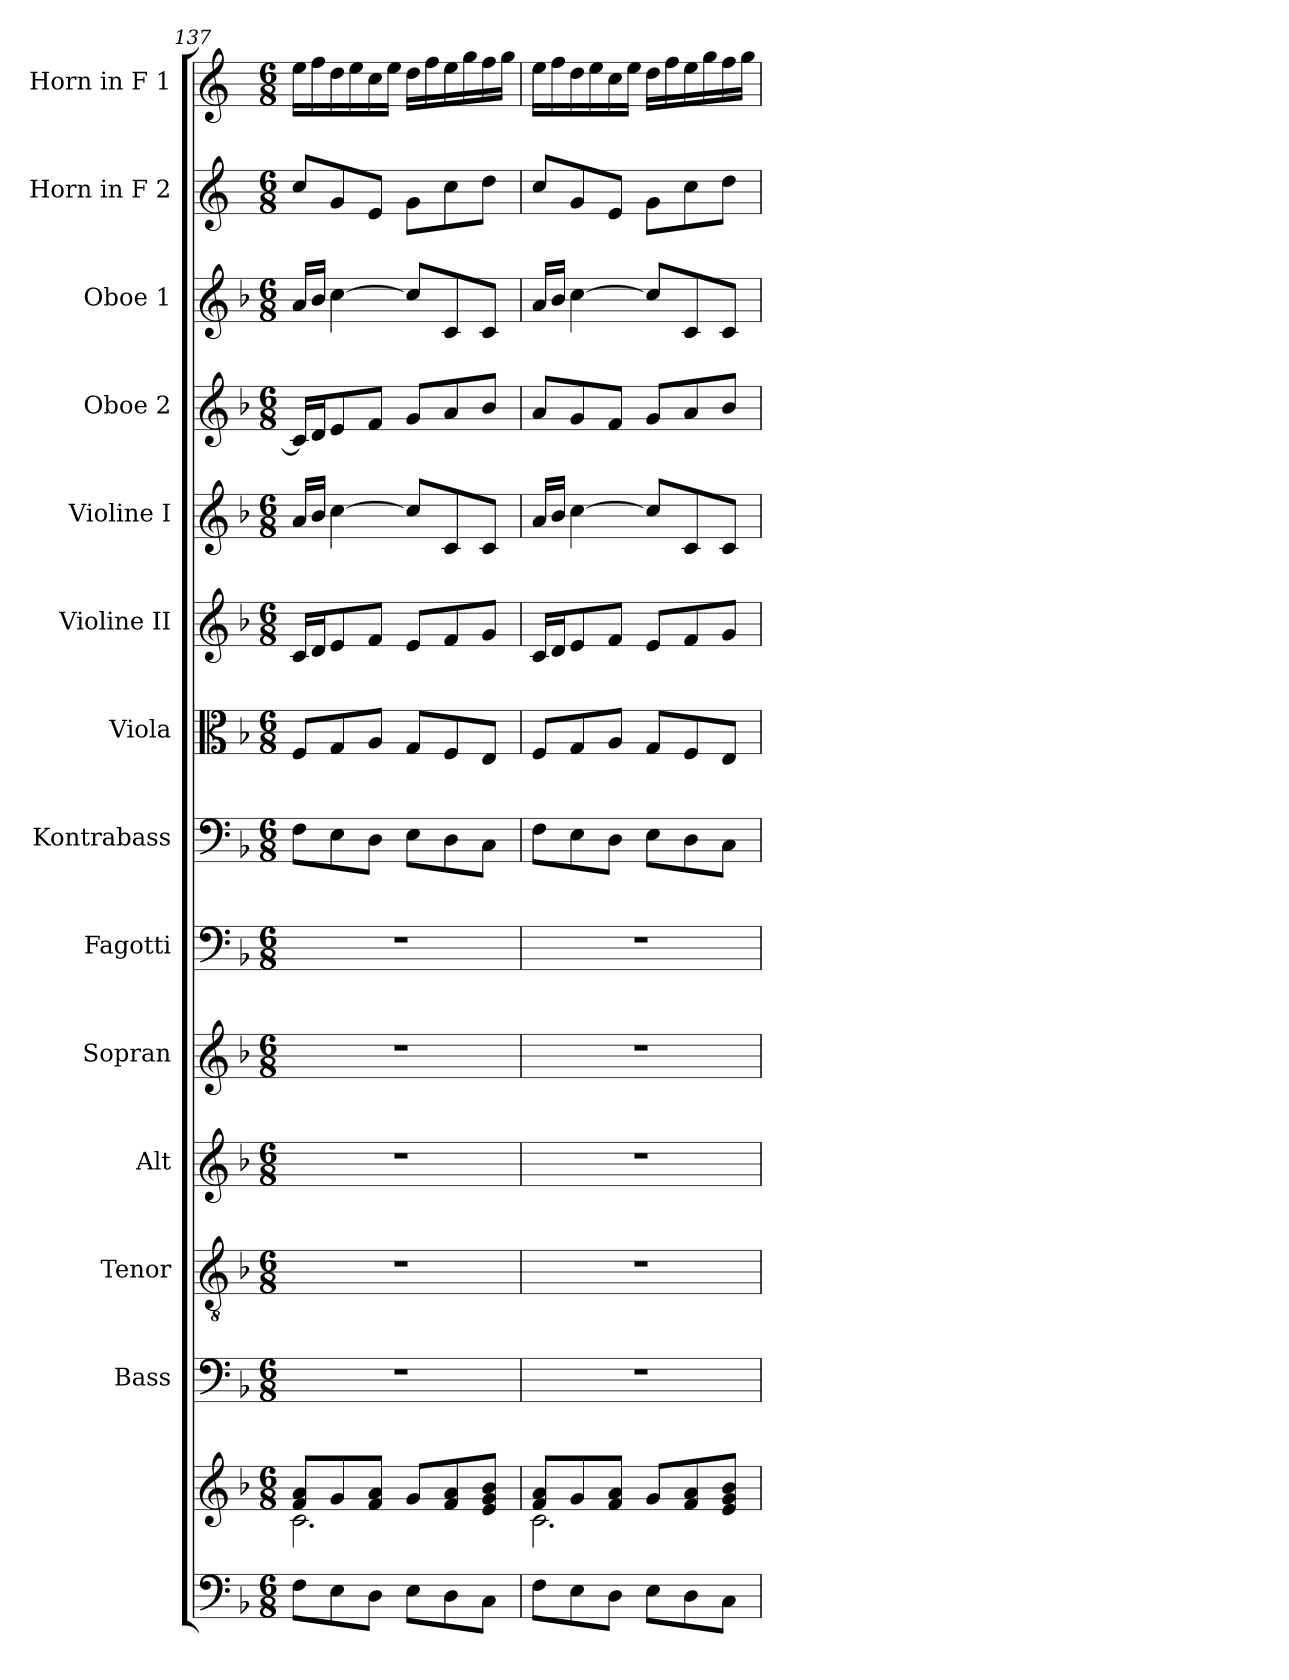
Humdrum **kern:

**kern	**kern	**kern	**kern	**kern	**kern	**kern	**kern	**kern	**kern	**kern	**kern	**kern	**kern	**kern
*part14	*part14	*part13	*part12	*part11	*part10	*part9	*part8	*part7	*part6	*part5	*part4	*part3	*part2	*part1
*staff15	*staff14	*staff13	*staff12	*staff11	*staff10	*staff9	*staff8	*staff7	*staff6	*staff5	*staff4	*staff3	*staff2	*staff1
*	*	*I"Bass	*I"Tenor	*I"Alt	*I"Sopran	*I"Fagotti	*I"Kontrabass	*I"Viola	*I"Violine II	*I"Violine I	*I"Oboe 2	*I"Oboe 1	*I"Horn in F 2	*I"Horn in F 1
*	*	*I'B.	*I'T.	*I'A.	*I'S.	*I'Fg.	*I'Kb.	*I'Vla.	*I'Vl. II	*I'Vl. I	*I'Ob. 2	*I'Ob. 1	*	*
*clefF4	*clefG2	*clefF4	*clefGv2	*clefG2	*clefG2	*clefF4	*clefF4	*clefC3	*clefG2	*clefG2	*clefG2	*clefG2	*clefG2	*clefG2
*	*	*	*	*	*	*	*ITrd7c12	*	*	*	*	*	*ITrd4c7	*ITrd4c7
*k[b-]	*k[b-]	*k[b-]	*k[b-]	*k[b-]	*k[b-]	*k[b-]	*k[b-]	*k[b-]	*k[b-]	*k[b-]	*k[b-]	*k[b-]	*k[b-]	*k[b-]
*F:	*F:	*F:	*F:	*F:	*F:	*F:	*F:	*F:	*F:	*F:	*F:	*F:	*F:	*F:
*M6/8	*M6/8	*M6/8	*M6/8	*M6/8	*M6/8	*M6/8	*M6/8	*M6/8	*M6/8	*M6/8	*M6/8	*M6/8	*M6/8	*M6/8
=137	=137	=137	=137	=137	=137	=137	=137	=137	=137	=137	=137	=137	=137	=137
*	*^	*	*	*	*	*	*	*	*	*	*	*	*	*
8F\L	8f/ 8a/L	2.c\	2.r	2.r	2.r	2.r	2.r	8FF\L	8F/L	16c/LL	16a/LL	16c/LL]	16a/LL	8f/L	16a\LL
.	.	.	.	.	.	.	.	.	.	16d/J	16b-/JJ	16d/J	16b-/JJ	.	16b-\
8E\	8g/	.	.	.	.	.	.	8EE\	8G/	8e/	[4cc\	8e/	[4cc\	8c/	16g\
.	.	.	.	.	.	.	.	.	.	.	.	.	.	.	16a\
8D\J	8f/ 8a/J	.	.	.	.	.	.	8DD\J	8A/J	8f/J	.	8f/J	.	8A/J	16f\
.	.	.	.	.	.	.	.	.	.	.	.	.	.	.	16a\JJ
8E\L	8g/L	.	.	.	.	.	.	8EE\L	8G/L	8e/L	8cc/L]	8g/L	8cc/L]	8c\L	16g\LL
.	.	.	.	.	.	.	.	.	.	.	.	.	.	.	16b-\
8D\	8f/ 8a/	.	.	.	.	.	.	8DD\	8F/	8f/	8c/	8a/	8c/	8f\	16a\
.	.	.	.	.	.	.	.	.	.	.	.	.	.	.	16cc\
8C\J	8e/ 8g/ 8b-/J	.	.	.	.	.	.	8CC\J	8E/J	8g/J	8c/J	8b-/J	8c/J	8g\J	16b-\
.	.	.	.	.	.	.	.	.	.	.	.	.	.	.	16cc\JJ
=138	=138	=138	=138	=138	=138	=138	=138	=138	=138	=138	=138	=138	=138	=138	=138
8F\L	8f/ 8a/L	2.c\	2.r	2.r	2.r	2.r	2.r	8FF\L	8F/L	16c/LL	16a/LL	8a/L	16a/LL	8f/L	16a\LL
.	.	.	.	.	.	.	.	.	.	16d/J	16b-/JJ	.	16b-/JJ	.	16b-\
8E\	8g/	.	.	.	.	.	.	8EE\	8G/	8e/	[4cc\	8g/	[4cc\	8c/	16g\
.	.	.	.	.	.	.	.	.	.	.	.	.	.	.	16a\
8D\J	8f/ 8a/J	.	.	.	.	.	.	8DD\J	8A/J	8f/J	.	8f/J	.	8A/J	16f\
.	.	.	.	.	.	.	.	.	.	.	.	.	.	.	16a\JJ
8E\L	8g/L	.	.	.	.	.	.	8EE\L	8G/L	8e/L	8cc/L]	8g/L	8cc/L]	8c\L	16g\LL
.	.	.	.	.	.	.	.	.	.	.	.	.	.	.	16b-\
8D\	8f/ 8a/	.	.	.	.	.	.	8DD\	8F/	8f/	8c/	8a/	8c/	8f\	16a\
.	.	.	.	.	.	.	.	.	.	.	.	.	.	.	16cc\
8C\J	8e/ 8g/ 8b-/J	.	.	.	.	.	.	8CC\J	8E/J	8g/J	8c/J	8b-/J	8c/J	8g\J	16b-\
.	.	.	.	.	.	.	.	.	.	.	.	.	.	.	16cc\JJ
*	*v	*v	*	*	*	*	*	*	*	*	*	*	*	*	*
=	=	=	=	=	=	=	=	=	=	=	=	=	=	=
*-	*-	*-	*-	*-	*-	*-	*-	*-	*-	*-	*-	*-	*-	*-
